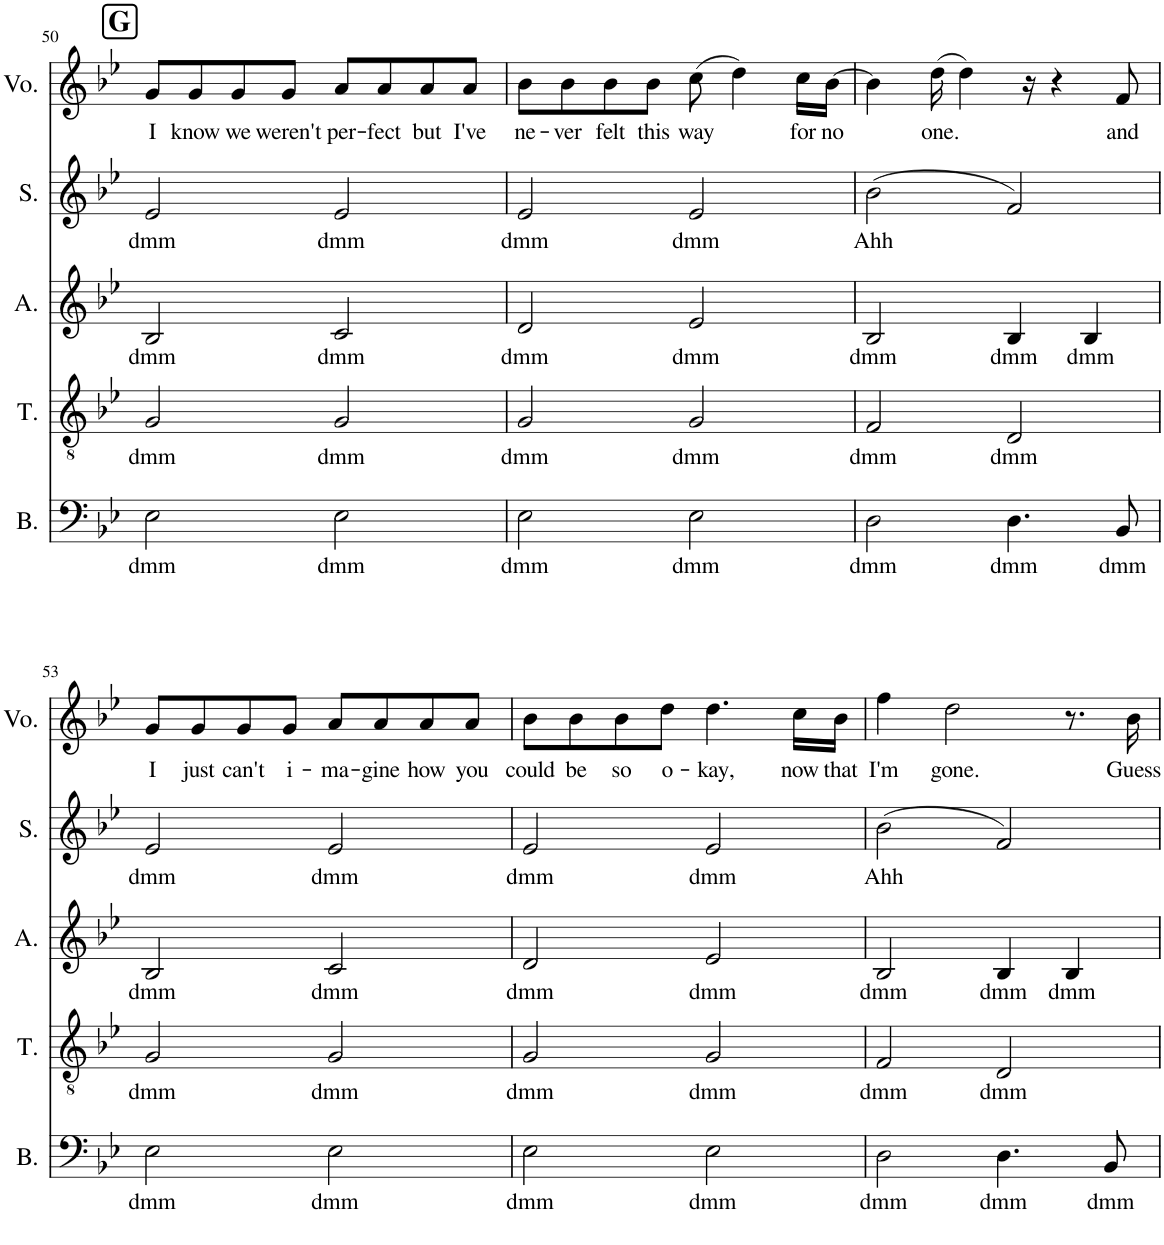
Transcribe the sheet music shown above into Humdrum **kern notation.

**kern	**text	**kern	**text	**kern	**text	**kern	**text	**kern	**text
*part5	*part5	*part4	*part4	*part3	*part3	*part2	*part2	*part1	*part1
*staff5	*staff5	*staff4	*staff4	*staff3	*staff3	*staff2	*staff2	*staff1	*staff1
*I"Bass	*	*I"Tenor	*	*I"Alto	*	*I"Soprano	*	*I"Voice	*
*I'B.	*	*I'T.	*	*I'A.	*	*I'S.	*	*I'Vo.	*
!!LO:PB:g=z
*clefF4	*	*clefGv2	*	*clefG2	*	*clefG2	*	*clefG2	*
*k[b-e-]	*	*k[b-e-]	*	*k[b-e-]	*	*k[b-e-]	*	*k[b-e-]	*
*M4/4	*	*M4/4	*	*M4/4	*	*M4/4	*	*M4/4	*
!!LO:REH:place=s1:a:B:cj:fs=14:t=G
=50	=50	=50	=50	=50	=50	=50	=50	=50	=50
!	!LO:LY:b	!	!LO:LY:b	!	!LO:LY:b	!	!LO:LY:b	!	!LO:LY:b
2E-\	dmm	2G/	dmm	2B-/	dmm	2e-/	dmm	8g/L	I
!	!	!	!	!	!	!	!	!	!LO:LY:b
.	.	.	.	.	.	.	.	8g/	know
!	!	!	!	!	!	!	!	!	!LO:LY:b
.	.	.	.	.	.	.	.	8g/	we
!	!	!	!	!	!	!	!	!	!LO:LY:b
.	.	.	.	.	.	.	.	8g/J	weren't
!	!LO:LY:b	!	!LO:LY:b	!	!LO:LY:b	!	!LO:LY:b	!	!LO:LY:b
2E-\	dmm	2G/	dmm	2c/	dmm	2e-/	dmm	8a/L	per-
!	!	!	!	!	!	!	!	!	!LO:LY:b
.	.	.	.	.	.	.	.	8a/	-fect
!	!	!	!	!	!	!	!	!	!LO:LY:b
.	.	.	.	.	.	.	.	8a/	but
!	!	!	!	!	!	!	!	!	!LO:LY:b
.	.	.	.	.	.	.	.	8a/J	I've
=51	=51	=51	=51	=51	=51	=51	=51	=51	=51
!	!LO:LY:b	!	!LO:LY:b	!	!LO:LY:b	!	!LO:LY:b	!	!LO:LY:b
2E-\	dmm	2G/	dmm	2d/	dmm	2e-/	dmm	8b-\L	ne-
!	!	!	!	!	!	!	!	!	!LO:LY:b
.	.	.	.	.	.	.	.	8b-\	-ver
!	!	!	!	!	!	!	!	!	!LO:LY:b
.	.	.	.	.	.	.	.	8b-\	felt
!	!	!	!	!	!	!	!	!	!LO:LY:b
.	.	.	.	.	.	.	.	8b-\J	this
!	!LO:LY:b	!	!LO:LY:b	!	!LO:LY:b	!	!LO:LY:b	!	!LO:LY:b
2E-\	dmm	2G/	dmm	2e-/	dmm	2e-/	dmm	(8cc\	way
.	.	.	.	.	.	.	.	4dd\)	.
!	!	!	!	!	!	!	!	!	!LO:LY:b
.	.	.	.	.	.	.	.	16cc\LL	for
!	!	!	!	!	!	!	!	!	!LO:LY:b
.	.	.	.	.	.	.	.	[16b-\JJ	no
=52	=52	=52	=52	=52	=52	=52	=52	=52	=52
!	!LO:LY:b	!	!LO:LY:b	!	!LO:LY:b	!	!LO:LY:b	!	!
2D\	dmm	2F/	dmm	2B-/	dmm	(2b-\	Ahh	4b-\]	.
!	!	!	!	!	!	!	!	!	!LO:LY:b
.	.	.	.	.	.	.	.	(16dd\	one.
.	.	.	.	.	.	.	.	4dd\)	.
!	!LO:LY:b	!	!LO:LY:b	!	!LO:LY:b	!	!	!	!
4.D\	dmm	2D/	dmm	4B-/	dmm	2f/)	.	.	.
.	.	.	.	.	.	.	.	16r	.
.	.	.	.	.	.	.	.	4r	.
!	!	!	!	!	!LO:LY:b	!	!	!	!
.	.	.	.	4B-/	dmm	.	.	.	.
!	!LO:LY:b	!	!	!	!	!	!	!	!LO:LY:b
8BB-/	dmm	.	.	.	.	.	.	8f/	and
!!LO:LB:g=z
=53	=53	=53	=53	=53	=53	=53	=53	=53	=53
!	!LO:LY:b	!	!LO:LY:b	!	!LO:LY:b	!	!LO:LY:b	!	!LO:LY:b
2E-\	dmm	2G/	dmm	2B-/	dmm	2e-/	dmm	8g/L	I
!	!	!	!	!	!	!	!	!	!LO:LY:b
.	.	.	.	.	.	.	.	8g/	just
!	!	!	!	!	!	!	!	!	!LO:LY:b
.	.	.	.	.	.	.	.	8g/	can't
!	!	!	!	!	!	!	!	!	!LO:LY:b
.	.	.	.	.	.	.	.	8g/J	i-
!	!LO:LY:b	!	!LO:LY:b	!	!LO:LY:b	!	!LO:LY:b	!	!LO:LY:b
2E-\	dmm	2G/	dmm	2c/	dmm	2e-/	dmm	8a/L	-ma-
!	!	!	!	!	!	!	!	!	!LO:LY:b
.	.	.	.	.	.	.	.	8a/	-gine
!	!	!	!	!	!	!	!	!	!LO:LY:b
.	.	.	.	.	.	.	.	8a/	how
!	!	!	!	!	!	!	!	!	!LO:LY:b
.	.	.	.	.	.	.	.	8a/J	you
=54	=54	=54	=54	=54	=54	=54	=54	=54	=54
!	!LO:LY:b	!	!LO:LY:b	!	!LO:LY:b	!	!LO:LY:b	!	!LO:LY:b
2E-\	dmm	2G/	dmm	2d/	dmm	2e-/	dmm	8b-\L	could
!	!	!	!	!	!	!	!	!	!LO:LY:b
.	.	.	.	.	.	.	.	8b-\	be
!	!	!	!	!	!	!	!	!	!LO:LY:b
.	.	.	.	.	.	.	.	8b-\	so
!	!	!	!	!	!	!	!	!	!LO:LY:b
.	.	.	.	.	.	.	.	8dd\J	o-
!	!LO:LY:b	!	!LO:LY:b	!	!LO:LY:b	!	!LO:LY:b	!	!LO:LY:b
2E-\	dmm	2G/	dmm	2e-/	dmm	2e-/	dmm	4.dd\	kay,
!	!	!	!	!	!	!	!	!	!LO:LY:b
.	.	.	.	.	.	.	.	16cc\LL	now
!	!	!	!	!	!	!	!	!	!LO:LY:b
.	.	.	.	.	.	.	.	16b-\JJ	that
=55	=55	=55	=55	=55	=55	=55	=55	=55	=55
!	!LO:LY:b	!	!LO:LY:b	!	!LO:LY:b	!	!LO:LY:b	!	!LO:LY:b
2D\	dmm	2F/	dmm	2B-/	dmm	(2b-\	Ahh	4ff\	I'm
!	!	!	!	!	!	!	!	!	!LO:LY:b
.	.	.	.	.	.	.	.	2dd\	gone.
!	!LO:LY:b	!	!LO:LY:b	!	!LO:LY:b	!	!	!	!
4.D\	dmm	2D/	dmm	4B-/	dmm	2f/)	.	.	.
!	!	!	!	!	!LO:LY:b	!	!	!	!
.	.	.	.	4B-/	dmm	.	.	8.r	.
!	!LO:LY:b	!	!	!	!	!	!	!	!
8BB-/	dmm	.	.	.	.	.	.	.	.
!	!	!	!	!	!	!	!	!	!LO:LY:b
.	.	.	.	.	.	.	.	16b-\	Guess
=	=	=	=	=	=	=	=	=	=
*-	*-	*-	*-	*-	*-	*-	*-	*-	*-
